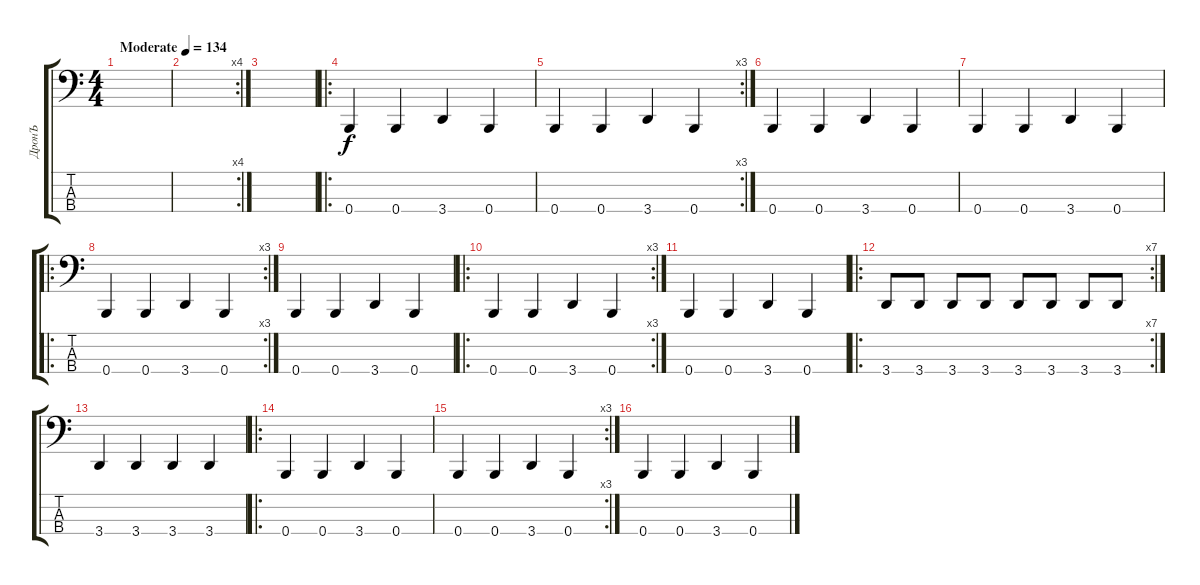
\track ("ДронЪ" "ДронЪ") {instrument slapbass1}
\staff {score tabs}
\tuning (E2 B1 Gb1 B0) {hide}
\ts (4 4)
\tempo (134 "Moderate")
\clef f4
\ks c
|
\rc 4
|
|
\ro
0.4.4 0.4.4 3.4.4 0.4.4 |
\rc 3
0.4.4 0.4.4 3.4.4 0.4.4 |
0.4.4 0.4.4 3.4.4 0.4.4 |
0.4.4 0.4.4 3.4.4 0.4.4 |
\ro
\rc 3
0.4.4 0.4.4 3.4.4 0.4.4 |
0.4.4 0.4.4 3.4.4 0.4.4 |
\ro
\rc 3
0.4.4 0.4.4 3.4.4 0.4.4 |
0.4.4 0.4.4 3.4.4 0.4.4 |
\ro
\rc 7
3.4.8 3.4.8 3.4.8 3.4.8 3.4.8 3.4.8 3.4.8 3.4.8 |
3.4.4 3.4.4 3.4.4 3.4.4 |
\ro
0.4.4 0.4.4 3.4.4 0.4.4 |
\rc 3
0.4.4 0.4.4 3.4.4 0.4.4 |
0.4.4 0.4.4 3.4.4 0.4.4
